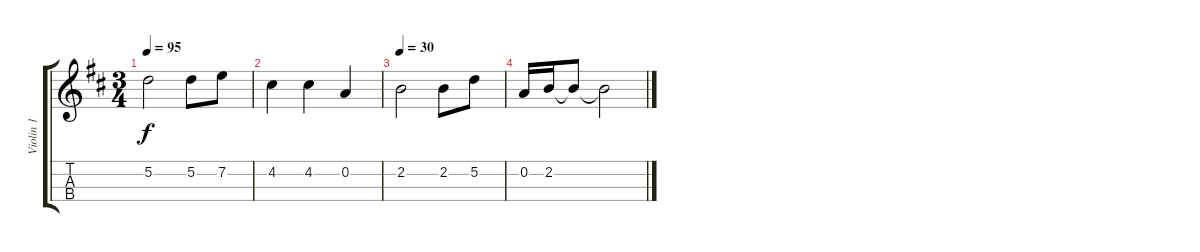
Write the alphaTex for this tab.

\track ("Violin 1" "Violin 1") {instrument stringensemble2}
\staff {score tabs}
\tuning (E5 A4 D4 G3) {hide}
\ts (3 4)
\tempo 95
\clef g2
\ks d
5.2.2{dy f} 5.2.8 7.2.8 |
4.2.4 4.2.4 0.2.4 |
\tempo 30
2.2.2 2.2.8 5.2.8 |
0.2.16 2.2.16 2.2{t}.8 2.2{t}.2
